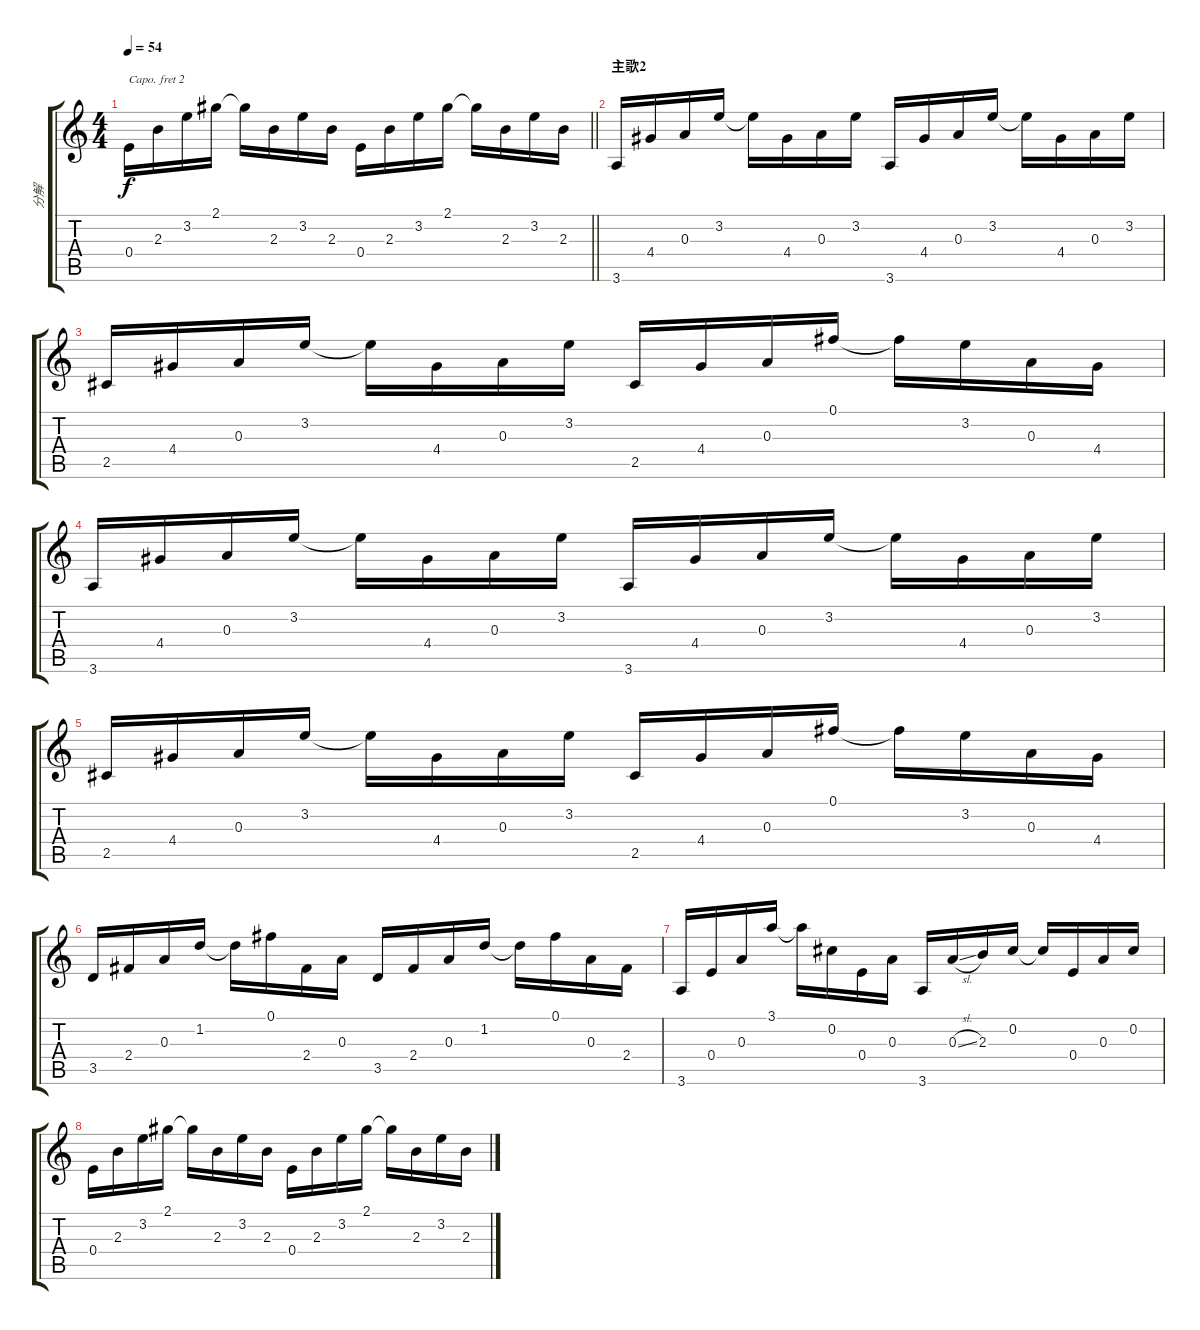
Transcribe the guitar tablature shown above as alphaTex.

\track ("分解" "分解") {instrument acousticguitarsteel}
\staff {score tabs}
\capo 2
\tuning (E4 B3 G3 D3 A2 E2) {hide}
\ts (4 4)
\tempo 54
\clef g2
\barLineRight lightlight
\ks c
0.4.16{dy f} 2.3.16 3.2.16 2.1.16 2.1{t}.16 2.3.16 3.2.16 2.3.16 0.4.16 2.3.16 3.2.16 2.1.16 2.1{t}.16 2.3.16 3.2.16 2.3.16 |
\section ("" "主歌2")
3.6.16 4.4.16 0.3.16 3.2.16 3.2{t}.16 4.4.16 0.3.16 3.2.16 3.6.16 4.4.16 0.3.16 3.2.16 3.2{t}.16 4.4.16 0.3.16 3.2.16 |
2.5.16 4.4.16 0.3.16 3.2.16 3.2{t}.16 4.4.16 0.3.16 3.2.16 2.5.16 4.4.16 0.3.16 0.1.16 0.1{t}.16 3.2.16 0.3.16 4.4.16 |
3.6.16 4.4.16 0.3.16 3.2.16 3.2{t}.16 4.4.16 0.3.16 3.2.16 3.6.16 4.4.16 0.3.16 3.2.16 3.2{t}.16 4.4.16 0.3.16 3.2.16 |
2.5.16 4.4.16 0.3.16 3.2.16 3.2{t}.16 4.4.16 0.3.16 3.2.16 2.5.16 4.4.16 0.3.16 0.1.16 0.1{t}.16 3.2.16 0.3.16 4.4.16 |
3.5.16 2.4.16 0.3.16 1.2.16 1.2{t}.16 0.1.16 2.4.16 0.3.16 3.5.16 2.4.16 0.3.16 1.2.16 1.2{t}.16 0.1.16 0.3.16 2.4.16 |
3.6.16 0.4.16 0.3.16 3.1.16 3.1{t}.16 0.2.16 0.4.16 0.3.16 3.6.16 0.3{sl}.16 2.3.16 0.2.16 0.2{t}.16 0.4.16 0.3.16 0.2.16 |
0.4.16 2.3.16 3.2.16 2.1.16 2.1{t}.16 2.3.16 3.2.16 2.3.16 0.4.16 2.3.16 3.2.16 2.1.16 2.1{t}.16 2.3.16 3.2.16 2.3.16
